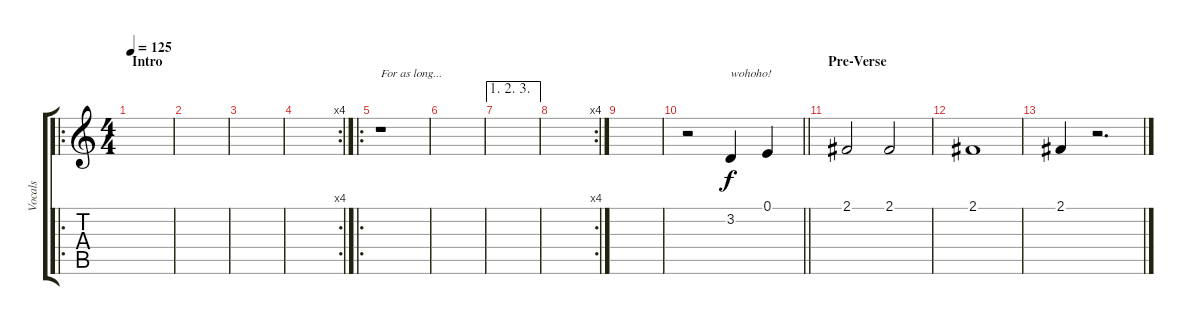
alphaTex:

\track ("Vocals" "Vocals") {instrument choiraahs}
\staff {score tabs}
\tuning (E4 B3 G3 D3 A2 D2) {hide}
\ro
\ts (4 4)
\section ("" "Intro")
\tempo 125
\clef g2
\ks c
|
|
|
\rc 4
|
\ro
r.1{txt "For as long..."} |
|
\ae (1 2 3)
|
\rc 4
|
|
\barLineRight lightlight
r.2 3.2.4{txt "wohoho!"} 0.1.4 |
\section ("" "Pre-Verse")
2.1.2 2.1.2 |
2.1.1 |
2.1.4 r.2{d}
